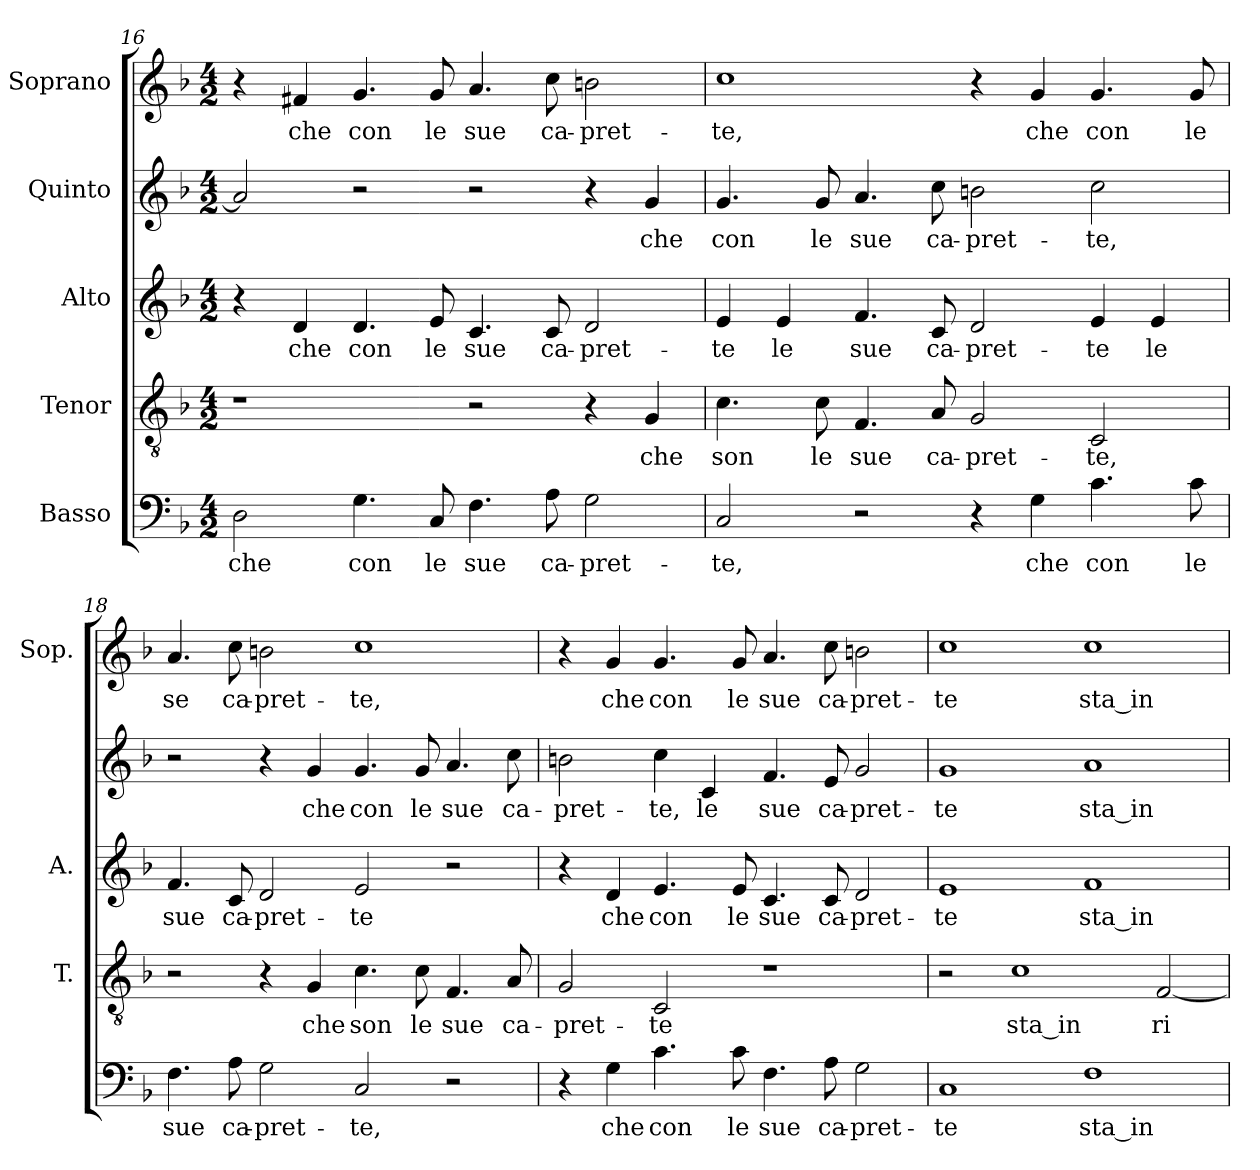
**kern	**text	**kern	**text	**kern	**text	**kern	**text	**kern	**text
*part5	*part5	*part4	*part4	*part3	*part3	*part2	*part2	*part1	*part1
*staff5	*staff5	*staff4	*staff4	*staff3	*staff3	*staff2	*staff2	*staff1	*staff1
*I"Basso	*	*I"Tenor	*	*I"Alto	*	*I"Quinto	*	*I"Soprano	*
*	*	*I'T.	*	*I'A.	*	*	*	*I'Sop.	*
!!LO:PB:g=z
*clefF4	*	*clefGv2	*	*clefG2	*	*clefG2	*	*clefG2	*
*	*	*ITrd7c12	*	*	*	*	*	*	*
*k[b-]	*	*k[b-]	*	*k[b-]	*	*k[b-]	*	*k[b-]	*
*F:	*	*F:	*	*F:	*	*F:	*	*F:	*
*M4/2	*	*M4/2	*	*M4/2	*	*M4/2	*	*M4/2	*
=16	=16	=16	=16	=16	=16	=16	=16	=16	=16
!	!LO:LY:b:color=#000000	!	!	!	!	!	!	!	!
2Di\	che	1r	.	4r	.	2ai/]	.	4r	.
!	!	!	!	!	!LO:LY:b:color=#000000	!	!	!	!
!	!	!	!	!	!	!	!	!	!LO:LY:b:color=#000000
.	.	.	.	4di/	che	.	.	4f#Xi/	che
!	!LO:LY:b:color=#000000	!	!	!	!	!	!	!	!
!	!	!	!	!	!LO:LY:b:color=#000000	!	!	!	!
!	!	!	!	!	!	!	!	!	!LO:LY:b:color=#000000
4.Gi\	con	.	.	4.di/	con	2r	.	4.gi/	con
!	!LO:LY:b:color=#000000	!	!	!	!	!	!	!	!
!	!	!	!	!	!LO:LY:b:color=#000000	!	!	!	!
!	!	!	!	!	!	!	!	!	!LO:LY:b:color=#000000
8Ci/	le	.	.	8ei/	le	.	.	8gi/	le
!	!LO:LY:b:color=#000000	!	!	!	!	!	!	!	!
!	!	!	!	!	!LO:LY:b:color=#000000	!	!	!	!
!	!	!	!	!	!	!	!	!	!LO:LY:b:color=#000000
4.Fi\	sue	2r	.	4.ci/	sue	2r	.	4.ai/	sue
!	!LO:LY:b:color=#000000	!	!	!	!	!	!	!	!
!	!	!	!	!	!LO:LY:b:color=#000000	!	!	!	!
!	!	!	!	!	!	!	!	!	!LO:LY:b:color=#000000
8Ai\	ca-	.	.	8ci/	ca-	.	.	8cci\	ca-
!	!LO:LY:b:color=#000000	!	!	!	!	!	!	!	!
!	!	!	!	!	!LO:LY:b:color=#000000	!	!	!	!
!	!	!	!	!	!	!	!	!	!LO:LY:b:color=#000000
2Gi\	-pret-	4r	.	2di/	-pret-	4r	.	2bni\	-pret-
!	!	!	!LO:LY:b:color=#000000	!	!	!	!	!	!
!	!	!	!	!	!	!	!LO:LY:b:color=#000000	!	!
.	.	4GGi/	che	.	.	4gi/	che	.	.
=17	=17	=17	=17	=17	=17	=17	=17	=17	=17
!	!LO:LY:b:color=#000000	!	!	!	!	!	!	!	!
!	!	!	!LO:LY:b:color=#000000	!	!	!	!	!	!
!	!	!	!	!	!LO:LY:b:color=#000000	!	!	!	!
!	!	!	!	!	!	!	!LO:LY:b:color=#000000	!	!
!	!	!	!	!	!	!	!	!	!LO:LY:b:color=#000000
2Ci/	-te,	4.Ci\	son	4ei/	-te	4.gi/	con	1cci	-te,
!	!	!	!	!	!LO:LY:b:color=#000000	!	!	!	!
.	.	.	.	4ei/	le	.	.	.	.
!	!	!	!LO:LY:b:color=#000000	!	!	!	!	!	!
!	!	!	!	!	!	!	!LO:LY:b:color=#000000	!	!
.	.	8Ci\	le	.	.	8gi/	le	.	.
!	!	!	!LO:LY:b:color=#000000	!	!	!	!	!	!
!	!	!	!	!	!LO:LY:b:color=#000000	!	!	!	!
!	!	!	!	!	!	!	!LO:LY:b:color=#000000	!	!
2r	.	4.FFi/	sue	4.fi/	sue	4.ai/	sue	.	.
!	!	!	!LO:LY:b:color=#000000	!	!	!	!	!	!
!	!	!	!	!	!LO:LY:b:color=#000000	!	!	!	!
!	!	!	!	!	!	!	!LO:LY:b:color=#000000	!	!
.	.	8AAi/	ca-	8ci/	ca-	8cci\	ca-	.	.
!	!	!	!LO:LY:b:color=#000000	!	!	!	!	!	!
!	!	!	!	!	!LO:LY:b:color=#000000	!	!	!	!
!	!	!	!	!	!	!	!LO:LY:b:color=#000000	!	!
4r	.	2GGi/	-pret-	2di/	-pret-	2bni\	-pret-	4r	.
!	!LO:LY:b:color=#000000	!	!	!	!	!	!	!	!
!	!	!	!	!	!	!	!	!	!LO:LY:b:color=#000000
4Gi\	che	.	.	.	.	.	.	4gi/	che
!	!LO:LY:b:color=#000000	!	!	!	!	!	!	!	!
!	!	!	!LO:LY:b:color=#000000	!	!	!	!	!	!
!	!	!	!	!	!LO:LY:b:color=#000000	!	!	!	!
!	!	!	!	!	!	!	!LO:LY:b:color=#000000	!	!
!	!	!	!	!	!	!	!	!	!LO:LY:b:color=#000000
4.ci\	con	2CCi/	-te,	4ei/	-te	2cci\	-te,	4.gi/	con
!	!	!	!	!	!LO:LY:b:color=#000000	!	!	!	!
.	.	.	.	4ei/	le	.	.	.	.
!	!LO:LY:b:color=#000000	!	!	!	!	!	!	!	!
!	!	!	!	!	!	!	!	!	!LO:LY:b:color=#000000
8ci\	le	.	.	.	.	.	.	8gi/	le
=18	=18	=18	=18	=18	=18	=18	=18	=18	=18
!	!LO:LY:b:color=#000000	!	!	!	!	!	!	!	!
!	!	!	!	!	!LO:LY:b:color=#000000	!	!	!	!
!	!	!	!	!	!	!	!	!	!LO:LY:b:color=#000000
4.Fi\	sue	2r	.	4.fi/	sue	2r	.	4.ai/	se
!	!LO:LY:b:color=#000000	!	!	!	!	!	!	!	!
!	!	!	!	!	!LO:LY:b:color=#000000	!	!	!	!
!	!	!	!	!	!	!	!	!	!LO:LY:b:color=#000000
8Ai\	ca-	.	.	8ci/	ca-	.	.	8cci\	ca-
!	!LO:LY:b:color=#000000	!	!	!	!	!	!	!	!
!	!	!	!	!	!LO:LY:b:color=#000000	!	!	!	!
!	!	!	!	!	!	!	!	!	!LO:LY:b:color=#000000
2Gi\	-pret-	4r	.	2di/	-pret-	4r	.	2bni\	-pret-
!	!	!	!LO:LY:b:color=#000000	!	!	!	!	!	!
!	!	!	!	!	!	!	!LO:LY:b:color=#000000	!	!
.	.	4GGi/	che	.	.	4gi/	che	.	.
!	!LO:LY:b:color=#000000	!	!	!	!	!	!	!	!
!	!	!	!LO:LY:b:color=#000000	!	!	!	!	!	!
!	!	!	!	!	!LO:LY:b:color=#000000	!	!	!	!
!	!	!	!	!	!	!	!LO:LY:b:color=#000000	!	!
!	!	!	!	!	!	!	!	!	!LO:LY:b:color=#000000
2Ci/	-te,	4.Ci\	son	2ei/	-te	4.gi/	con	1cci	-te,
!	!	!	!LO:LY:b:color=#000000	!	!	!	!	!	!
!	!	!	!	!	!	!	!LO:LY:b:color=#000000	!	!
.	.	8Ci\	le	.	.	8gi/	le	.	.
!	!	!	!LO:LY:b:color=#000000	!	!	!	!	!	!
!	!	!	!	!	!	!	!LO:LY:b:color=#000000	!	!
2r	.	4.FFi/	sue	2r	.	4.ai/	sue	.	.
!	!	!	!LO:LY:b:color=#000000	!	!	!	!	!	!
!	!	!	!	!	!	!	!LO:LY:b:color=#000000	!	!
.	.	8AAi/	ca-	.	.	8cci\	ca-	.	.
=19	=19	=19	=19	=19	=19	=19	=19	=19	=19
!	!	!	!LO:LY:b:color=#000000	!	!	!	!	!	!
!	!	!	!	!	!	!	!LO:LY:b:color=#000000	!	!
4r	.	2GGi/	-pret-	4r	.	2bni\	-pret-	4r	.
!	!LO:LY:b:color=#000000	!	!	!	!	!	!	!	!
!	!	!	!	!	!LO:LY:b:color=#000000	!	!	!	!
!	!	!	!	!	!	!	!	!	!LO:LY:b:color=#000000
4Gi\	che	.	.	4di/	che	.	.	4gi/	che
!	!LO:LY:b:color=#000000	!	!	!	!	!	!	!	!
!	!	!	!LO:LY:b:color=#000000	!	!	!	!	!	!
!	!	!	!	!	!LO:LY:b:color=#000000	!	!	!	!
!	!	!	!	!	!	!	!LO:LY:b:color=#000000	!	!
!	!	!	!	!	!	!	!	!	!LO:LY:b:color=#000000
4.ci\	con	2CCi/	-te	4.ei/	con	4cci\	-te,	4.gi/	con
!	!	!	!	!	!	!	!LO:LY:b:color=#000000	!	!
.	.	.	.	.	.	4ci/	le	.	.
!	!LO:LY:b:color=#000000	!	!	!	!	!	!	!	!
!	!	!	!	!	!LO:LY:b:color=#000000	!	!	!	!
!	!	!	!	!	!	!	!	!	!LO:LY:b:color=#000000
8ci\	le	.	.	8ei/	le	.	.	8gi/	le
!	!LO:LY:b:color=#000000	!	!	!	!	!	!	!	!
!	!	!	!	!	!LO:LY:b:color=#000000	!	!	!	!
!	!	!	!	!	!	!	!LO:LY:b:color=#000000	!	!
!	!	!	!	!	!	!	!	!	!LO:LY:b:color=#000000
4.Fi\	sue	1r	.	4.ci/	sue	4.fi/	sue	4.ai/	sue
!	!LO:LY:b:color=#000000	!	!	!	!	!	!	!	!
!	!	!	!	!	!LO:LY:b:color=#000000	!	!	!	!
!	!	!	!	!	!	!	!LO:LY:b:color=#000000	!	!
!	!	!	!	!	!	!	!	!	!LO:LY:b:color=#000000
8Ai\	ca-	.	.	8ci/	ca-	8ei/	ca-	8cci\	ca-
!	!LO:LY:b:color=#000000	!	!	!	!	!	!	!	!
!	!	!	!	!	!LO:LY:b:color=#000000	!	!	!	!
!	!	!	!	!	!	!	!LO:LY:b:color=#000000	!	!
!	!	!	!	!	!	!	!	!	!LO:LY:b:color=#000000
2Gi\	-pret-	.	.	2di/	-pret-	2gi/	-pret-	2bni\	-pret-
!!LO:LB:g=z
=20	=20	=20	=20	=20	=20	=20	=20	=20	=20
!	!LO:LY:b:color=#000000	!	!	!	!	!	!	!	!
!	!	!	!	!	!LO:LY:b:color=#000000	!	!	!	!
!	!	!	!	!	!	!	!LO:LY:b:color=#000000	!	!
!	!	!	!	!	!	!	!	!	!LO:LY:b:color=#000000
1Ci	-te	2r	.	1ei	-te	1gi	-te	1cci	-te
!	!	!	!LO:LY:b:color=#000000	!	!	!	!	!	!
.	.	1Ci	sta_in	.	.	.	.	.	.
!	!LO:LY:b:color=#000000	!	!	!	!	!	!	!	!
!	!	!	!	!	!LO:LY:b:color=#000000	!	!	!	!
!	!	!	!	!	!	!	!LO:LY:b:color=#000000	!	!
!	!	!	!	!	!	!	!	!	!LO:LY:b:color=#000000
1Fi	sta_in	.	.	1fi	sta_in	1ai	sta_in	1cci	sta_in
!	!	!	!LO:LY:b:color=#000000	!	!	!	!	!	!
.	.	[2FFi/	ri-	.	.	.	.	.	.
=	=	=	=	=	=	=	=	=	=
*-	*-	*-	*-	*-	*-	*-	*-	*-	*-
